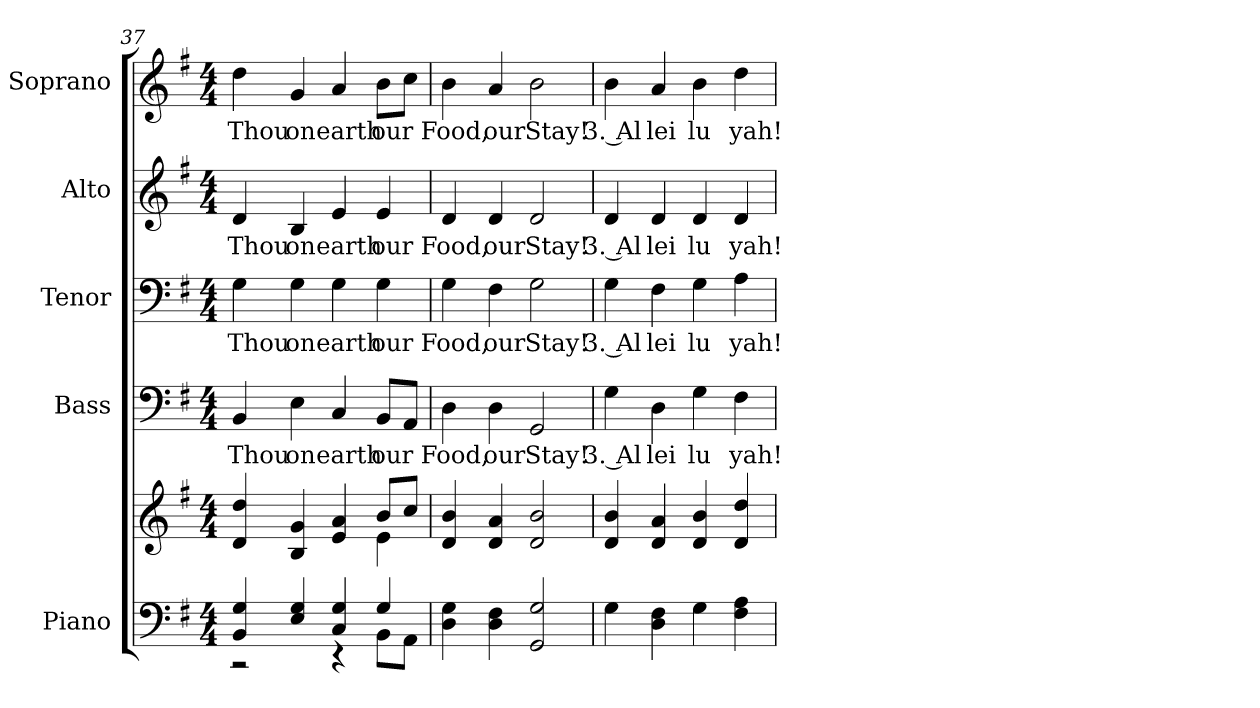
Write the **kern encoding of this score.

**kern	**kern	**kern	**text	**kern	**text	**kern	**text	**kern	**text
*part5	*part5	*part4	*part4	*part3	*part3	*part2	*part2	*part1	*part1
*staff6	*staff5	*staff4	*staff4	*staff3	*staff3	*staff2	*staff2	*staff1	*staff1
*I"Piano	*	*I"Bass	*	*I"Tenor	*	*I"Alto	*	*I"Soprano	*
*I'Pno.	*	*I'B.	*	*I'T.	*	*I'A.	*	*I'S.	*
!!LO:PB:g=z
*clefF4	*clefG2	*clefF4	*	*clefF4	*	*clefG2	*	*clefG2	*
*k[f#]	*k[f#]	*k[f#]	*	*k[f#]	*	*k[f#]	*	*k[f#]	*
*G:	*G:	*G:	*	*G:	*	*G:	*	*G:	*
*M4/4	*M4/4	*M4/4	*	*M4/4	*	*M4/4	*	*M4/4	*
=37	=37	=37	=37	=37	=37	=37	=37	=37	=37
*^	*^	*	*	*	*	*	*	*	*
!	!	!	!	!	!LO:LY:b:color=#000000	!	!	!	!	!	!
!	!	!	!	!	!	!	!LO:LY:b:color=#000000	!	!	!	!
!	!	!	!	!	!	!	!	!	!LO:LY:b:color=#000000	!	!
!	!	!	!	!	!	!	!	!	!	!	!LO:LY:b:color=#000000
4BBi/ 4Gi	2r	4di/ 4ddi	2ryy	4BBi/	Thou	4Gi\	Thou	4di/	Thou	4ddi\	Thou
!	!	!	!	!	!LO:LY:b:color=#000000	!	!	!	!	!	!
!	!	!	!	!	!	!	!LO:LY:b:color=#000000	!	!	!	!
!	!	!	!	!	!	!	!	!	!LO:LY:b:color=#000000	!	!
!	!	!	!	!	!	!	!	!	!	!	!LO:LY:b:color=#000000
4Ei/ 4Gi	.	4Bi/ 4gi	.	4Ei\	on	4Gi\	on	4Bi/	on	4gi/	on
!	!	!	!	!	!LO:LY:b:color=#000000	!	!	!	!	!	!
!	!	!	!	!	!	!	!LO:LY:b:color=#000000	!	!	!	!
!	!	!	!	!	!	!	!	!	!LO:LY:b:color=#000000	!	!
!	!	!	!	!	!	!	!	!	!	!	!LO:LY:b:color=#000000
4Ci/ 4Gi	4r	4ei/ 4ai	4ryy	4Ci/	earth	4Gi\	earth	4ei/	earth	4ai/	earth
!	!	!	!	!	!LO:LY:b:color=#000000	!	!	!	!	!	!
!	!	!	!	!	!	!	!LO:LY:b:color=#000000	!	!	!	!
!	!	!	!	!	!	!	!	!	!LO:LY:b:color=#000000	!	!
!	!	!	!	!	!	!	!	!	!	!	!LO:LY:b:color=#000000
4Gi/	8BBi\L	8bi/L	4ei\	8BBi/L	our	4Gi\	our	4ei/	our	8bi\L	our
.	8AAi\J	8cci/J	.	8AAi/J	.	.	.	.	.	8cci\J	.
*v	*v	*	*	*	*	*	*	*	*	*	*
*	*v	*v	*	*	*	*	*	*	*	*
=38	=38	=38	=38	=38	=38	=38	=38	=38	=38
*^	*	*	*	*	*	*	*	*	*
!	!	!	!	!LO:LY:b:color=#000000	!	!	!	!	!	!
*v	*v	*	*	*	*	*	*	*	*	*
*^	*	*	*	*	*	*	*	*	*
!	!	!	!	!	!	!LO:LY:b:color=#000000	!	!	!	!
*v	*v	*	*	*	*	*	*	*	*	*
*^	*	*	*	*	*	*	*	*	*
!	!	!	!	!	!	!	!	!LO:LY:b:color=#000000	!	!
*v	*v	*	*	*	*	*	*	*	*	*
*^	*	*	*	*	*	*	*	*	*
!	!	!	!	!	!	!	!	!	!	!LO:LY:b:color=#000000
*v	*v	*	*	*	*	*	*	*	*	*
4Di\ 4Gi	4di/ 4bi	4Di\	Food,	4Gi\	Food,	4di/	Food,	4bi\	Food,
!	!	!	!LO:LY:b:color=#000000	!	!	!	!	!	!
!	!	!	!	!	!LO:LY:b:color=#000000	!	!	!	!
!	!	!	!	!	!	!	!LO:LY:b:color=#000000	!	!
!	!	!	!	!	!	!	!	!	!LO:LY:b:color=#000000
4Di\ 4F#i	4di/ 4ai	4Di\	our	4F#i\	our	4di/	our	4ai/	our
!	!	!	!LO:LY:b:color=#000000	!	!	!	!	!	!
!	!	!	!	!	!LO:LY:b:color=#000000	!	!	!	!
!	!	!	!	!	!	!	!LO:LY:b:color=#000000	!	!
!	!	!	!	!	!	!	!	!	!LO:LY:b:color=#000000
2GGi/ 2Gi	2di/ 2bi	2GGi/	Stay!	2Gi\	Stay!	2di/	Stay!	2bi\	Stay!
!!LO:PB:g=z
=39	=39	=39	=39	=39	=39	=39	=39	=39	=39
!	!	!	!LO:LY:b:color=#000000	!	!	!	!	!	!
!	!	!	!	!	!LO:LY:b:color=#000000	!	!	!	!
!	!	!	!	!	!	!	!LO:LY:b:color=#000000	!	!
!	!	!	!	!	!	!	!	!	!LO:LY:b:color=#000000
4Gi\	4di/ 4bi	4Gi\	3. Al	4Gi\	3. Al	4di/	3. Al	4bi\	3. Al
!	!	!	!LO:LY:b:color=#000000	!	!	!	!	!	!
!	!	!	!	!	!LO:LY:b:color=#000000	!	!	!	!
!	!	!	!	!	!	!	!LO:LY:b:color=#000000	!	!
!	!	!	!	!	!	!	!	!	!LO:LY:b:color=#000000
4Di\ 4F#i	4di/ 4ai	4Di\	lei	4F#i\	lei	4di/	lei	4ai/	lei
!	!	!	!LO:LY:b:color=#000000	!	!	!	!	!	!
!	!	!	!	!	!LO:LY:b:color=#000000	!	!	!	!
!	!	!	!	!	!	!	!LO:LY:b:color=#000000	!	!
!	!	!	!	!	!	!	!	!	!LO:LY:b:color=#000000
4Gi\	4di/ 4bi	4Gi\	lu	4Gi\	lu	4di/	lu	4bi\	lu
!	!	!	!LO:LY:b:color=#000000	!	!	!	!	!	!
!	!	!	!	!	!LO:LY:b:color=#000000	!	!	!	!
!	!	!	!	!	!	!	!LO:LY:b:color=#000000	!	!
!	!	!	!	!	!	!	!	!	!LO:LY:b:color=#000000
4F#i\ 4Ai	4di/ 4ddi	4F#i\	yah!	4Ai\	yah!	4di/	yah!	4ddi\	yah!
=	=	=	=	=	=	=	=	=	=
*-	*-	*-	*-	*-	*-	*-	*-	*-	*-
